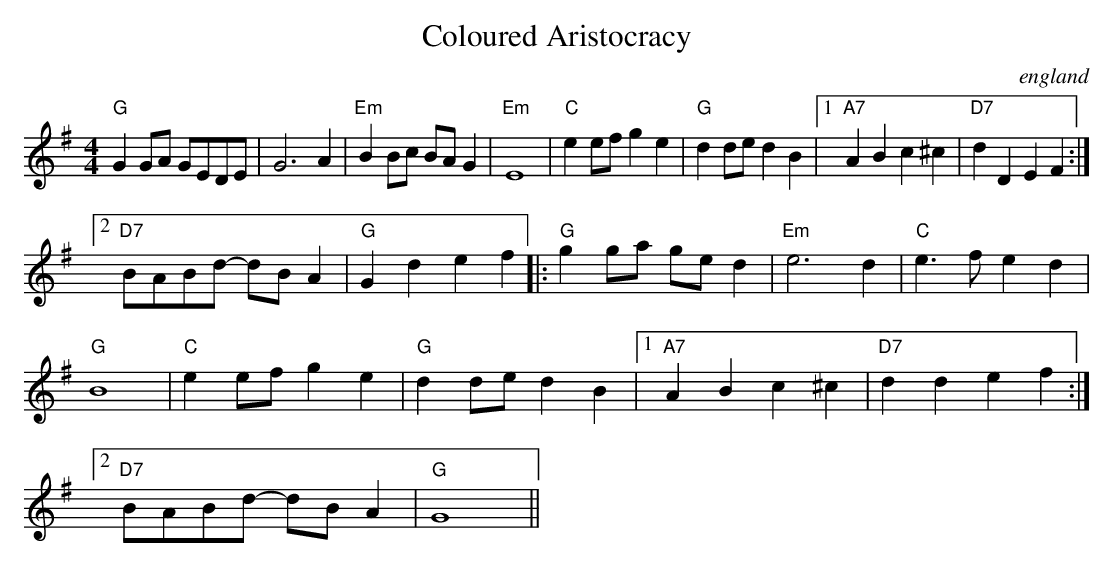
X:1
T:Coloured Aristocracy
O:england
M:4/4
L:1/4
K:G
"G"GG/2A/2 G/2E/2D/2E/2|G3A|"Em"BB/2c/2 B/2A/2G|"Em"E4|"C"ee/2f/2 ge|\
"G"dd/2e/2 dB| [1"A7"AB c^c|"D7"dD EF:|
[2"D7"B/2A/2B/2d/2 -d/2B/2A|"G"Gd ef|:"G"gg/2a/2 g/2e/2d|"Em"e3d|\
"C"e3/2f/2 ed|
"G"B4|"C"ee/2f/2 ge|"G"dd/2e/2 dB| [1"A7"AB c^c|"D7"dd ef:|
[2"D7"B/2A/2B/2d/2 -d/2B/2A|"G"G4||
